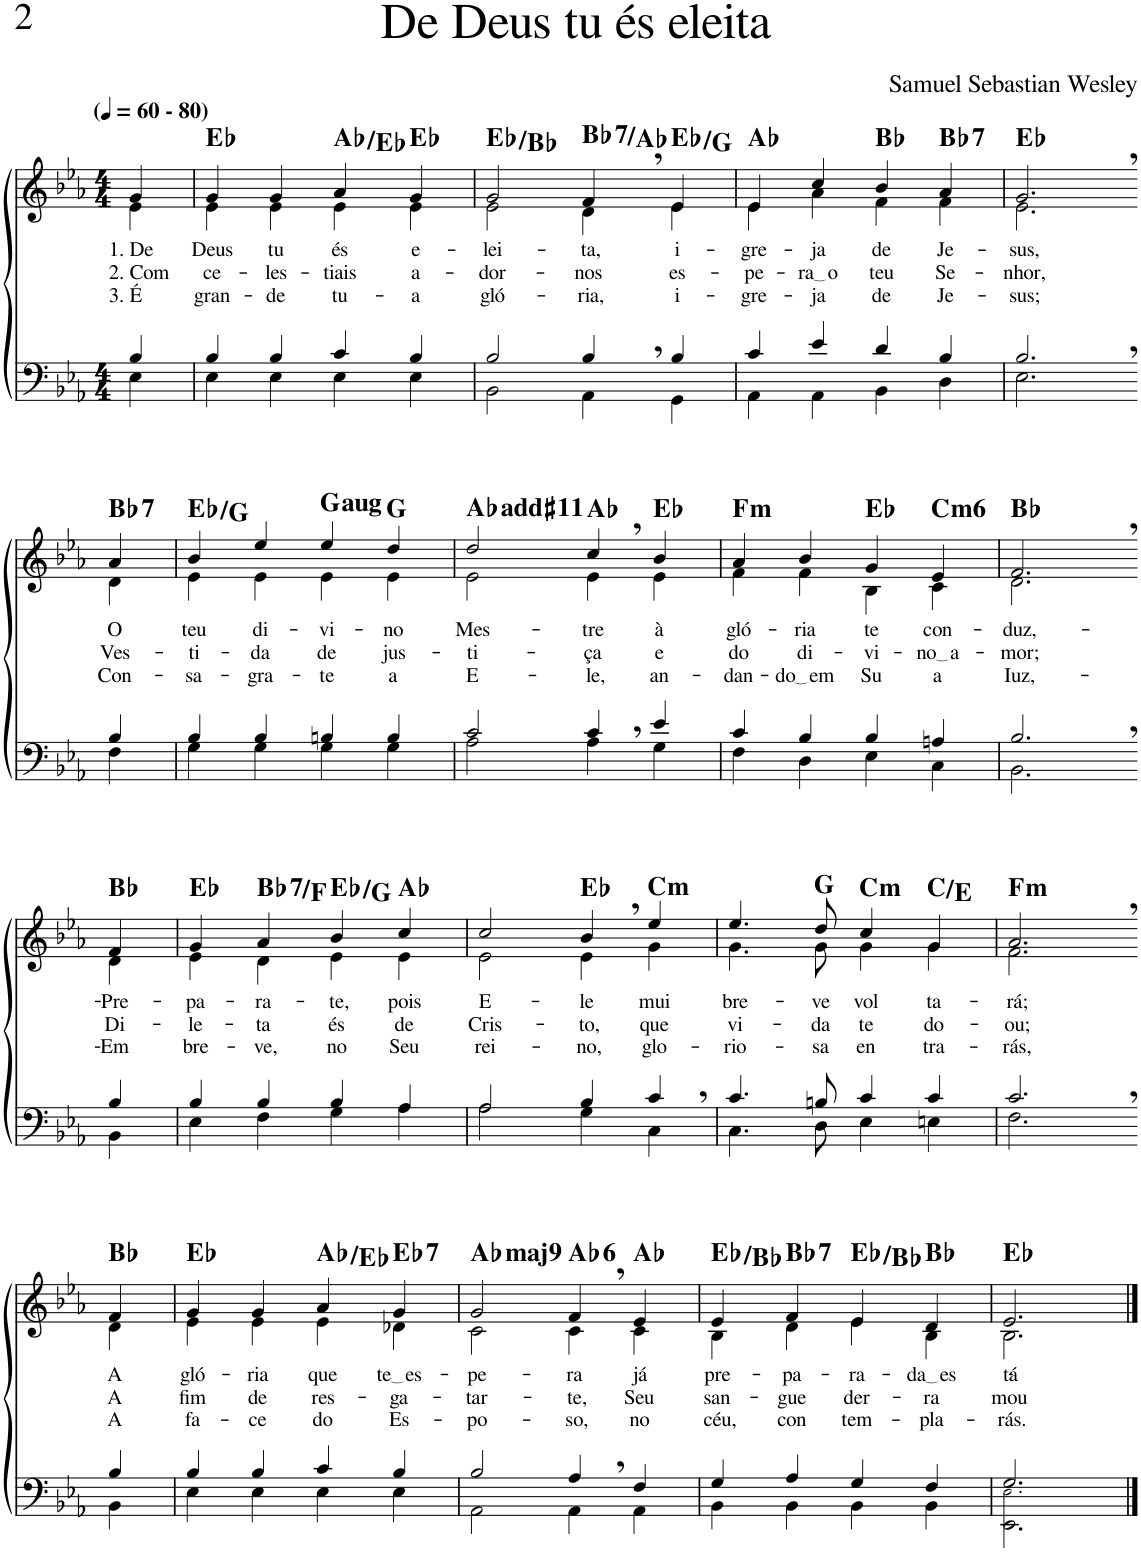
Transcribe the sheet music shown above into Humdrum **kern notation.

**kern	**kern	**text	**text	**text	**harte
*part2	*part1	*part1	*part1	*part1	*part1
*staff2	*staff1	*staff1	*staff1	*staff1	*
*I"Parte III e IV	*I"Parte I e II	*	*	*	*
*clefF4	*clefG2	*	*	*	*
*k[b-e-a-]	*k[b-e-a-]	*	*	*	*
*M4/4	*M4/4	*	*	*	*
*MM60	*MM60	*	*	*	*
=1	=1	=1	=1	=1	=1
*^	*	*	*	*	*
!	!	!LO:TX:a:B:t=(	!	!	!	!
!	!	!LO:TX:a:B:t=- 80)	!	!	!	!
!	!	!	!LO:LY:b	!LO:LY:b	!LO:LY:b	!
*	*	*^	*	*	*	*
4B-/	4E-\	4g/	4e-\	1. De	2. Com	3. É	.
=2	=2	=2	=2	=2	=2	=2	=2
!	!	!	!	!LO:LY:b	!LO:LY:b	!LO:LY:b	!
4B-/	4E-\	4g/	4e-\	Deus	ce-	gran-	Eb:maj
!	!	!	!	!LO:LY:b	!LO:LY:b	!LO:LY:b	!
4B-/	4E-\	4g/	4e-\	tu	-les-	-de	.
!	!	!	!	!LO:LY:b	!LO:LY:b	!LO:LY:b	!
4c/	4E-\	4a-/	4e-\	és	-tiais	tu-	Ab:maj/5
!	!	!	!	!LO:LY:b	!LO:LY:b	!LO:LY:b	!
4B-/	4E-\	4g/	4e-\	e-	a-	-a	Eb:maj
=3	=3	=3	=3	=3	=3	=3	=3
!	!	!	!	!LO:LY:b	!LO:LY:b	!LO:LY:b	!
2B-/	2BB-\	2g/	2e-\	-lei-	-dor-	gló-	Eb:maj/5
!	!	!	!	!LO:LY:b	!LO:LY:b	!LO:LY:b	!LO:H:kt=7
4B-,/	4AA-\	4f,/	4d\	-ta,	-nos	-ria,	Bb:7/b7
!	!	!	!	!LO:LY:b	!LO:LY:b	!LO:LY:b	!
4B-/	4GG\	4e-/	4e-\	i-	es-	i-	Eb:maj/3
=4	=4	=4	=4	=4	=4	=4	=4
!	!	!	!	!LO:LY:b	!LO:LY:b	!LO:LY:b	!
4c/	4AA-\	4e-/	4e-\	-gre-	-pe-	-gre-	Ab:maj
!	!	!	!	!LO:LY:b	!LO:LY:b	!LO:LY:b	!
4e-/	4AA-\	4cc/	4a-\	-ja	ra o	-ja	.
!	!	!	!	!LO:LY:b	!LO:LY:b	!LO:LY:b	!
4d/	4BB-\	4b-/	4f\	de	teu	de	Bb:maj
!	!	!	!	!LO:LY:b	!LO:LY:b	!LO:LY:b	!LO:H:kt=7
4B-/	4D\	4a-/	4f\	Je-	Se-	Je-	Bb:7
=5	=5	=5	=5	=5	=5	=5	=5
!	!	!	!	!LO:LY:b	!LO:LY:b	!LO:LY:b	!
2.B-,/	2.E-\	2.g,/	2.e-\	-sus,	-nhor,	-sus;	Eb:maj
!!LO:LB:g=z	!!
=6-	=6-	=6-	=6-	=6-	=6-	=6-	=6-
!	!	!	!	!LO:LY:b	!LO:LY:b	!LO:LY:b	!LO:H:kt=7
4B-/	4F\	4a-/	4d\	O	Ves-	Con-	Bb:7
=7	=7	=7	=7	=7	=7	=7	=7
!	!	!	!	!LO:LY:b	!LO:LY:b	!LO:LY:b	!
4B-/	4G\	4b-/	4e-\	teu	-ti-	-sa-	Eb:maj/3
!	!	!	!	!LO:LY:b	!LO:LY:b	!LO:LY:b	!
4B-/	4G\	4ee-/	4e-\	di-	-da	-gra-	.
!	!	!	!	!LO:LY:b	!LO:LY:b	!LO:LY:b	!LO:H:kt=aug
4Bn/	4G\	4ee-/	4e-\	-vi-	de	-te	G:aug
!	!	!	!	!LO:LY:b	!LO:LY:b	!LO:LY:b	!
4B/	4G\	4dd/	4e-\	-no	jus-	a	G:maj
=8	=8	=8	=8	=8	=8	=8	=8
!	!	!	!	!LO:LY:b	!LO:LY:b	!LO:LY:b	!
2c/	2A-\	2dd/	2e-\	Mes-	-ti-	E-	Ab:maj(#11)
!	!	!	!	!LO:LY:b	!LO:LY:b	!LO:LY:b	!
4c,/	4A-\	4cc,/	4e-\	-tre	-ça	-le,	Ab:maj
!	!	!	!	!LO:LY:b	!LO:LY:b	!LO:LY:b	!
4e-/	4G\	4b-/	4e-\	à	e	an-	Eb:maj
=9	=9	=9	=9	=9	=9	=9	=9
!	!	!	!	!LO:LY:b	!LO:LY:b	!LO:LY:b	!LO:H:kt=m
4c/	4F\	4a-/	4f\	gló-	do	-dan-	F:min
!	!	!	!	!LO:LY:b	!LO:LY:b	!LO:LY:b	!
4B-/	4D\	4b-/	4f\	-ria	di-	do em	.
!	!	!	!	!LO:LY:b	!LO:LY:b	!LO:LY:b	!
4B-/	4E-\	4g/	4B-\	te	-vi-	Su	Eb:maj
!	!	!	!	!LO:LY:b	!LO:LY:b	!LO:LY:b	!LO:H:kt=m6
4An/	4C\	4e-/	4c\	con-	no a	a	C:min6
=10	=10	=10	=10	=10	=10	=10	=10
!	!	!	!	!LO:LY:b	!LO:LY:b	!LO:LY:b	!
2.B-,/	2.BB-\	2.f,/	2.d\	-duz,-	-mor;	Iuz,-	Bb:maj
!!LO:LB:g=z	!!
=11-	=11-	=11-	=11-	=11-	=11-	=11-	=11-
!	!	!	!	!LO:LY:b	!LO:LY:b	!LO:LY:b	!
4B-/	4BB-\	4f/	4d\	-Pre-	Di-	-Em	Bb:maj
=12	=12	=12	=12	=12	=12	=12	=12
!	!	!	!	!LO:LY:b	!LO:LY:b	!LO:LY:b	!
4B-/	4E-\	4g/	4e-\	-pa-	-le-	bre-	Eb:maj
!	!	!	!	!LO:LY:b	!LO:LY:b	!LO:LY:b	!LO:H:kt=7
4B-/	4F\	4a-/	4d\	-ra-	-ta	-ve,	Bb:7/5
!	!	!	!	!LO:LY:b	!LO:LY:b	!LO:LY:b	!
4B-/	4G\	4b-/	4e-\	-te,	és	no	Eb:maj/3
!	!	!	!	!LO:LY:b	!LO:LY:b	!LO:LY:b	!
4A-/	4A-\	4cc/	4e-\	pois	de	Seu	Ab:maj
=13	=13	=13	=13	=13	=13	=13	=13
!	!	!	!	!LO:LY:b	!LO:LY:b	!LO:LY:b	!
2A-/	2A-\	2cc/	2e-\	E-	Cris-	rei-	.
!	!	!	!	!LO:LY:b	!LO:LY:b	!LO:LY:b	!
4B-/	4G\	4b-,/	4e-\	-le	-to,	-no,	Eb:maj
!	!	!	!	!LO:LY:b	!LO:LY:b	!LO:LY:b	!LO:H:kt=m
4c,/	4C\	4ee-/	4g\	mui	que	glo-	C:min
=14	=14	=14	=14	=14	=14	=14	=14
!	!	!	!	!LO:LY:b	!LO:LY:b	!LO:LY:b	!
4.c/	4.C\	4.ee-/	4.g\	bre-	vi-	-rio-	.
!	!	!	!	!LO:LY:b	!LO:LY:b	!LO:LY:b	!
8Bn/	8D\	8dd/	8g\	-ve	-da	-sa	G:maj
!	!	!	!	!LO:LY:b	!LO:LY:b	!LO:LY:b	!LO:H:kt=m
4c/	4E-\	4cc/	4g\	vol	te	en	C:min
!	!	!	!	!LO:LY:b	!LO:LY:b	!LO:LY:b	!
4c/	4En\	4g/	4g\	-ta-	do-	-tra-	C:maj/3
=15	=15	=15	=15	=15	=15	=15	=15
!	!	!	!	!LO:LY:b	!LO:LY:b	!LO:LY:b	!LO:H:kt=m
2.c,/	2.F\	2.a-,/	2.f\	-rá;	-ou;	-rás,	F:min
!!LO:LB:g=z	!!
=16-	=16-	=16-	=16-	=16-	=16-	=16-	=16-
*k[b-e-a-]	*	*k[b-e-a-]	*	*	*	*	*
!	!	!	!	!LO:LY:b	!LO:LY:b	!LO:LY:b	!
4B-/	4BB-\	4f/	4d\	A	A	A	Bb:maj
=17	=17	=17	=17	=17	=17	=17	=17
!	!	!	!	!LO:LY:b	!LO:LY:b	!LO:LY:b	!
4B-/	4E-\	4g/	4e-\	gló-	fim	fa-	Eb:maj
!	!	!	!	!LO:LY:b	!LO:LY:b	!LO:LY:b	!
4B-/	4E-\	4g/	4e-\	-ria	de	-ce	.
!	!	!	!	!LO:LY:b	!LO:LY:b	!LO:LY:b	!
4c/	4E-\	4a-/	4e-\	que	res-	do	Ab:maj/5
!	!	!	!	!LO:LY:b	!LO:LY:b	!LO:LY:b	!LO:H:kt=7
4B-/	4E-\	4g/	4d-X\	te es	-ga-	Es-	Eb:7
=18	=18	=18	=18	=18	=18	=18	=18
!	!	!	!	!LO:LY:b	!LO:LY:b	!LO:LY:b	!LO:H:kt=maj9
2B-/	2AA-\	2g/	2c\	-pe-	-tar-	-po-	Ab:maj9
!	!	!	!	!LO:LY:b	!LO:LY:b	!LO:LY:b	!LO:H:kt=6
4A-,/	4AA-\	4f,/	4c\	-ra	-te,	-so,	Ab:maj6
!	!	!	!	!LO:LY:b	!LO:LY:b	!LO:LY:b	!
4F/	4AA-\	4e-/	4c\	já	Seu	no	Ab:maj
=19	=19	=19	=19	=19	=19	=19	=19
!	!	!	!	!LO:LY:b	!LO:LY:b	!LO:LY:b	!
4G/	4BB-\	4e-/	4B-\	pre-	san-	céu,	Eb:maj/5
!	!	!	!	!LO:LY:b	!LO:LY:b	!LO:LY:b	!LO:H:kt=7
4A-/	4BB-\	4f/	4d\	-pa-	-gue	con	Bb:7
!	!	!	!	!LO:LY:b	!LO:LY:b	!LO:LY:b	!
4G/	4BB-\	4e-/	4e-\	-ra-	der-	tem-	Eb:maj/5
!	!	!	!	!LO:LY:b	!LO:LY:b	!LO:LY:b	!
4F/	4BB-\	4d/	4B-\	da es	-ra	-pla-	Bb:maj
=20	=20	=20	=20	=20	=20	=20	=20
!	!	!	!	!LO:LY:b	!LO:LY:b	!LO:LY:b	!
2.G/	2.EE-\ 2.E-!\	2.e-/	2.B-\	tá-	mou	-rás.	Eb:maj
*v	*v	*	*	*	*	*	*
*	*v	*v	*	*	*	*
==	==	==	==	==	==
*-	*-	*-	*-	*-	*-
